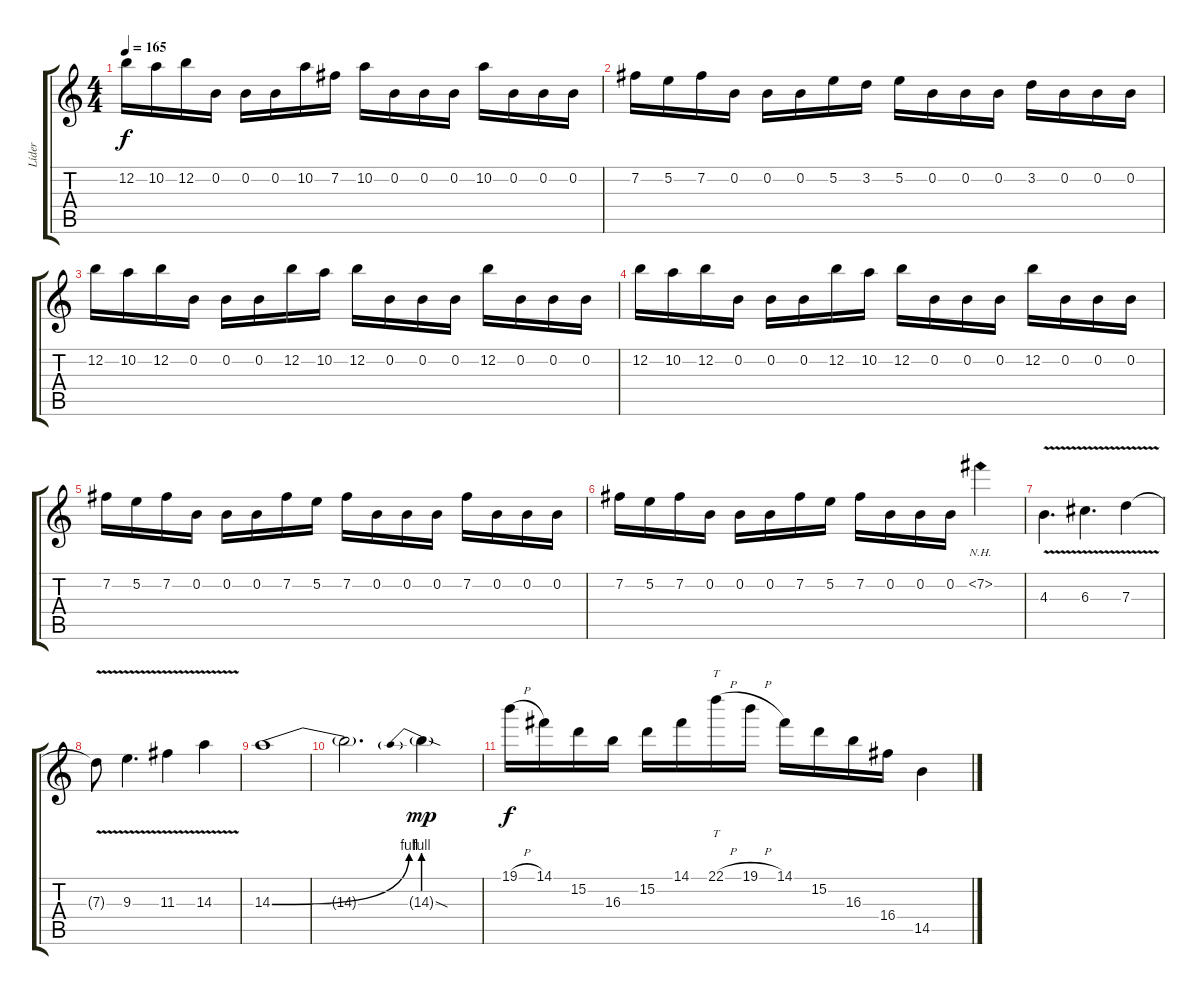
\track ("Líder" "Líder") {instrument distortionguitar}
\staff {score tabs}
\tuning (E4 B3 G3 D3 A2 E2) {hide}
\ts (4 4)
\tempo 165
\clef g2
\ks c
12.2.16{dy f} 10.2.16 12.2.16 0.2.16 0.2.16 0.2.16 10.2.16 7.2.16 10.2.16 0.2.16 0.2.16 0.2.16 10.2.16 0.2.16 0.2.16 0.2.16 |
7.2.16 5.2.16 7.2.16 0.2.16 0.2.16 0.2.16 5.2.16 3.2.16 5.2.16 0.2.16 0.2.16 0.2.16 3.2.16 0.2.16 0.2.16 0.2.16 |
12.2.16 10.2.16 12.2.16 0.2.16 0.2.16 0.2.16 12.2.16 10.2.16 12.2.16 0.2.16 0.2.16 0.2.16 12.2.16 0.2.16 0.2.16 0.2.16 |
12.2.16 10.2.16 12.2.16 0.2.16 0.2.16 0.2.16 12.2.16 10.2.16 12.2.16 0.2.16 0.2.16 0.2.16 12.2.16 0.2.16 0.2.16 0.2.16 |
7.2.16 5.2.16 7.2.16 0.2.16 0.2.16 0.2.16 7.2.16 5.2.16 7.2.16 0.2.16 0.2.16 0.2.16 7.2.16 0.2.16 0.2.16 0.2.16 |
7.2.16 5.2.16 7.2.16 0.2.16 0.2.16 0.2.16 7.2.16 5.2.16 7.2.16 0.2.16 0.2.16 0.2.16 7.2{nh}.4 |
4.3{v}.4{d} 6.3{v}.4{d} 7.3{v}.4 |
7.3{t}.8 9.3{v}.4{d} 11.3{v}.4 14.3{v}.4 |
14.3{be (bend 0 0 60 4)}.1 |
14.3{t}.2{d} 14.3{be (prebend 0 4 60 4) sod g}.4{dy mp} |
19.1{h}.16{dy f} 14.1.16 15.2.16 16.3.16 15.2.16 14.1.16 22.1{h}.16{tt} 19.1{h}.16 14.1.16 15.2.16 16.3.16 16.4.16 14.5.4
